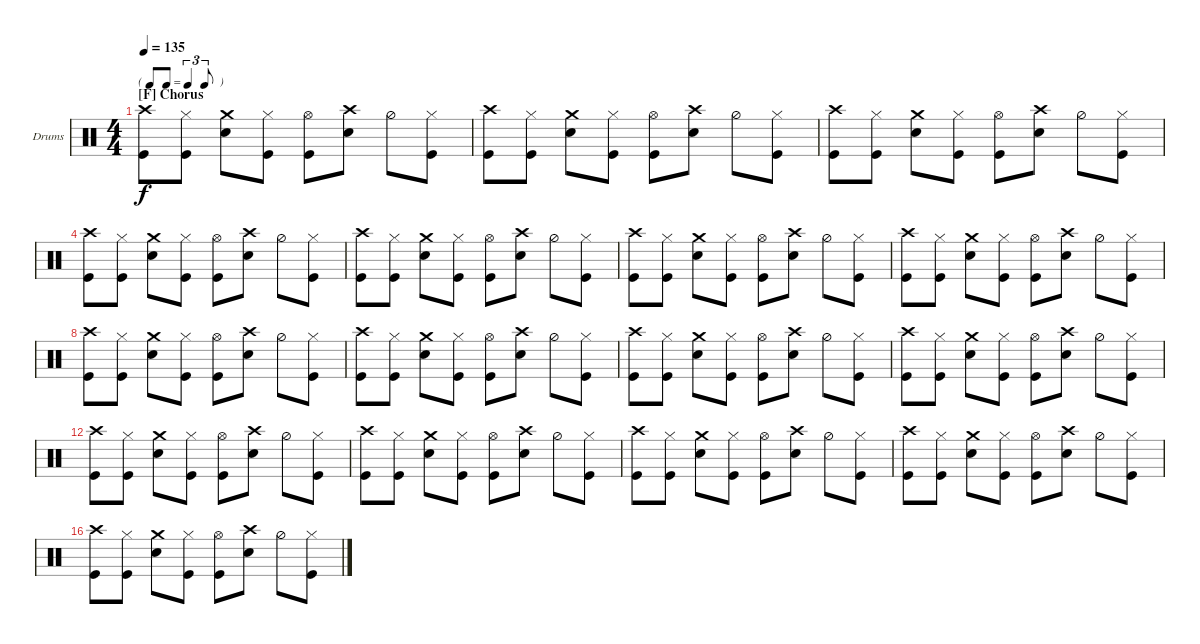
\defaultSystemsLayout 4
\bracketExtendMode nobrackets
\firstSystemTrackNameOrientation horizontal
\otherSystemsTrackNameOrientation horizontal
\defaultBarNumberDisplay FirstOfSystem
\track ("Drum" "Drums") {instrument percussion}
\staff {score}
\articulation defaults
\ts (4 4)
\tf triplet8th
\section ("F" "Chorus")
\scale
0.238636
\tempo 135
\accidentals auto
\clef neutral
\ottava regular
\simile none
\scale
0.25
\ks c
("Kick (hit)" "Crash high (hit)").8{dy f} ("Kick (hit)" "Hi-Hat (closed)").8 ("Snare (hit) 2" "Crash medium (hit)").8 ("Kick (hit)" "Hi-Hat (closed)").8 ("Kick (hit)" "Hi-Hat (open)").8 ("Snare (hit) 2" "Crash high (hit)").8 "Hi-Hat (half)".8 ("Kick (hit)" "Hi-Hat (closed)").8 |
\scale
0.284091
\scale
0.25 ("Kick (hit)" "Crash high (hit)").8 ("Kick (hit)" "Hi-Hat (closed)").8 ("Snare (hit) 2" "Crash medium (hit)").8 ("Kick (hit)" "Hi-Hat (closed)").8 ("Kick (hit)" "Hi-Hat (open)").8 ("Snare (hit) 2" "Crash high (hit)").8 "Hi-Hat (half)".8 ("Kick (hit)" "Hi-Hat (closed)").8 |
\scale
0.238636
\scale
0.25 ("Kick (hit)" "Crash high (hit)").8 ("Kick (hit)" "Hi-Hat (closed)").8 ("Snare (hit) 2" "Crash medium (hit)").8 ("Kick (hit)" "Hi-Hat (closed)").8 ("Kick (hit)" "Hi-Hat (open)").8 ("Snare (hit) 2" "Crash high (hit)").8 "Hi-Hat (half)".8 ("Kick (hit)" "Hi-Hat (closed)").8 |
\scale
0.238636
\scale
0.25 ("Kick (hit)" "Crash high (hit)").8 ("Kick (hit)" "Hi-Hat (closed)").8 ("Snare (hit) 2" "Crash medium (hit)").8 ("Kick (hit)" "Hi-Hat (closed)").8 ("Kick (hit)" "Hi-Hat (open)").8 ("Snare (hit) 2" "Crash high (hit)").8 "Hi-Hat (half)".8 ("Kick (hit)" "Hi-Hat (closed)").8 |
\scale
0.225806
\scale
0.25 ("Kick (hit)" "Crash high (hit)").8 ("Kick (hit)" "Hi-Hat (closed)").8 ("Snare (hit) 2" "Crash medium (hit)").8 ("Kick (hit)" "Hi-Hat (closed)").8 ("Kick (hit)" "Hi-Hat (open)").8 ("Snare (hit) 2" "Crash high (hit)").8 "Hi-Hat (half)".8 ("Kick (hit)" "Hi-Hat (closed)").8 |
\scale
0.322581
\scale
0.25 ("Kick (hit)" "Crash high (hit)").8 ("Kick (hit)" "Hi-Hat (closed)").8 ("Snare (hit) 2" "Crash medium (hit)").8 ("Kick (hit)" "Hi-Hat (closed)").8 ("Kick (hit)" "Hi-Hat (open)").8 ("Snare (hit) 2" "Crash high (hit)").8 "Hi-Hat (half)".8 ("Kick (hit)" "Hi-Hat (closed)").8 |
\scale
0.225806
\scale
0.25 ("Kick (hit)" "Crash high (hit)").8 ("Kick (hit)" "Hi-Hat (closed)").8 ("Snare (hit) 2" "Crash medium (hit)").8 ("Kick (hit)" "Hi-Hat (closed)").8 ("Kick (hit)" "Hi-Hat (open)").8 ("Snare (hit) 2" "Crash high (hit)").8 "Hi-Hat (half)".8 ("Kick (hit)" "Hi-Hat (closed)").8 |
\scale
0.225806
\scale
0.25 ("Kick (hit)" "Crash high (hit)").8 ("Kick (hit)" "Hi-Hat (closed)").8 ("Snare (hit) 2" "Crash medium (hit)").8 ("Kick (hit)" "Hi-Hat (closed)").8 ("Kick (hit)" "Hi-Hat (open)").8 ("Snare (hit) 2" "Crash high (hit)").8 "Hi-Hat (half)".8 ("Kick (hit)" "Hi-Hat (closed)").8 |
\scale
0.238636
\scale
0.25 ("Kick (hit)" "Crash high (hit)").8 ("Kick (hit)" "Hi-Hat (closed)").8 ("Snare (hit) 2" "Crash medium (hit)").8 ("Kick (hit)" "Hi-Hat (closed)").8 ("Kick (hit)" "Hi-Hat (open)").8 ("Snare (hit) 2" "Crash high (hit)").8 "Hi-Hat (half)".8 ("Kick (hit)" "Hi-Hat (closed)").8 |
\scale
0.284091
\scale
0.25 ("Kick (hit)" "Crash high (hit)").8 ("Kick (hit)" "Hi-Hat (closed)").8 ("Snare (hit) 2" "Crash medium (hit)").8 ("Kick (hit)" "Hi-Hat (closed)").8 ("Kick (hit)" "Hi-Hat (open)").8 ("Snare (hit) 2" "Crash high (hit)").8 "Hi-Hat (half)".8 ("Kick (hit)" "Hi-Hat (closed)").8 |
\scale
0.238636
\scale
0.25 ("Kick (hit)" "Crash high (hit)").8 ("Kick (hit)" "Hi-Hat (closed)").8 ("Snare (hit) 2" "Crash medium (hit)").8 ("Kick (hit)" "Hi-Hat (closed)").8 ("Kick (hit)" "Hi-Hat (open)").8 ("Snare (hit) 2" "Crash high (hit)").8 "Hi-Hat (half)".8 ("Kick (hit)" "Hi-Hat (closed)").8 |
\scale
0.238636
\scale
0.25 ("Kick (hit)" "Crash high (hit)").8 ("Kick (hit)" "Hi-Hat (closed)").8 ("Snare (hit) 2" "Crash medium (hit)").8 ("Kick (hit)" "Hi-Hat (closed)").8 ("Kick (hit)" "Hi-Hat (open)").8 ("Snare (hit) 2" "Crash high (hit)").8 "Hi-Hat (half)".8 ("Kick (hit)" "Hi-Hat (closed)").8 |
\scale
0.25
\scale
0.25 ("Kick (hit)" "Crash high (hit)").8 ("Kick (hit)" "Hi-Hat (closed)").8 ("Snare (hit) 2" "Crash medium (hit)").8 ("Kick (hit)" "Hi-Hat (closed)").8 ("Kick (hit)" "Hi-Hat (open)").8 ("Snare (hit) 2" "Crash high (hit)").8 "Hi-Hat (half)".8 ("Kick (hit)" "Hi-Hat (closed)").8 |
\scale
0.270833
\scale
0.25 ("Kick (hit)" "Crash high (hit)").8 ("Kick (hit)" "Hi-Hat (closed)").8 ("Snare (hit) 2" "Crash medium (hit)").8 ("Kick (hit)" "Hi-Hat (closed)").8 ("Kick (hit)" "Hi-Hat (open)").8 ("Snare (hit) 2" "Crash high (hit)").8 "Hi-Hat (half)".8 ("Kick (hit)" "Hi-Hat (closed)").8 |
\scale
0.21875
\scale
0.25 ("Kick (hit)" "Crash high (hit)").8 ("Kick (hit)" "Hi-Hat (closed)").8 ("Snare (hit) 2" "Crash medium (hit)").8 ("Kick (hit)" "Hi-Hat (closed)").8 ("Kick (hit)" "Hi-Hat (open)").8 ("Snare (hit) 2" "Crash high (hit)").8 "Hi-Hat (half)".8 ("Kick (hit)" "Hi-Hat (closed)").8 |
\scale
0.260417
\scale
0.25 ("Kick (hit)" "Crash high (hit)").8 ("Kick (hit)" "Hi-Hat (closed)").8 ("Snare (hit) 2" "Crash medium (hit)").8 ("Kick (hit)" "Hi-Hat (closed)").8 ("Kick (hit)" "Hi-Hat (open)").8 ("Snare (hit) 2" "Crash high (hit)").8 "Hi-Hat (half)".8 ("Kick (hit)" "Hi-Hat (closed)").8
